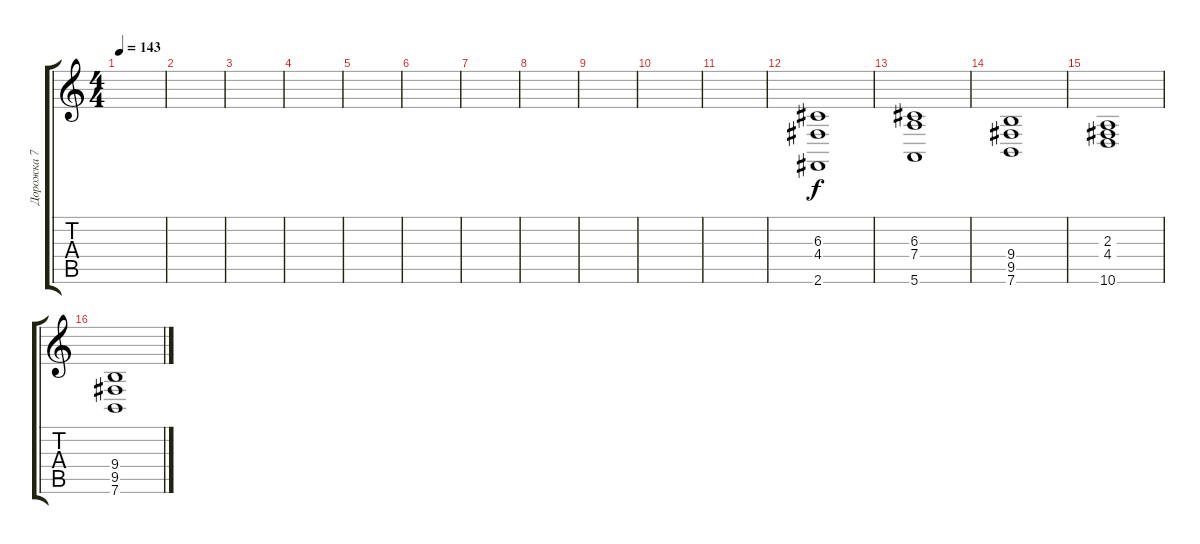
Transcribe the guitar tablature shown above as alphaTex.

\track ("Дорожка 7" "Дорожка 7") {instrument choiraahs}
\staff {score tabs}
\tuning (E4 B3 G3 D3 A2 E2) {hide}
\ts (4 4)
\tempo 143
\clef g2
\ks c
|
|
|
|
|
|
|
|
|
|
|
(6.3 4.4 2.6).1 |
(6.3 7.4 5.6).1 |
(9.4 9.5 7.6).1 |
(2.3 4.4 10.6).1 |
(9.4 9.5 7.6).1
